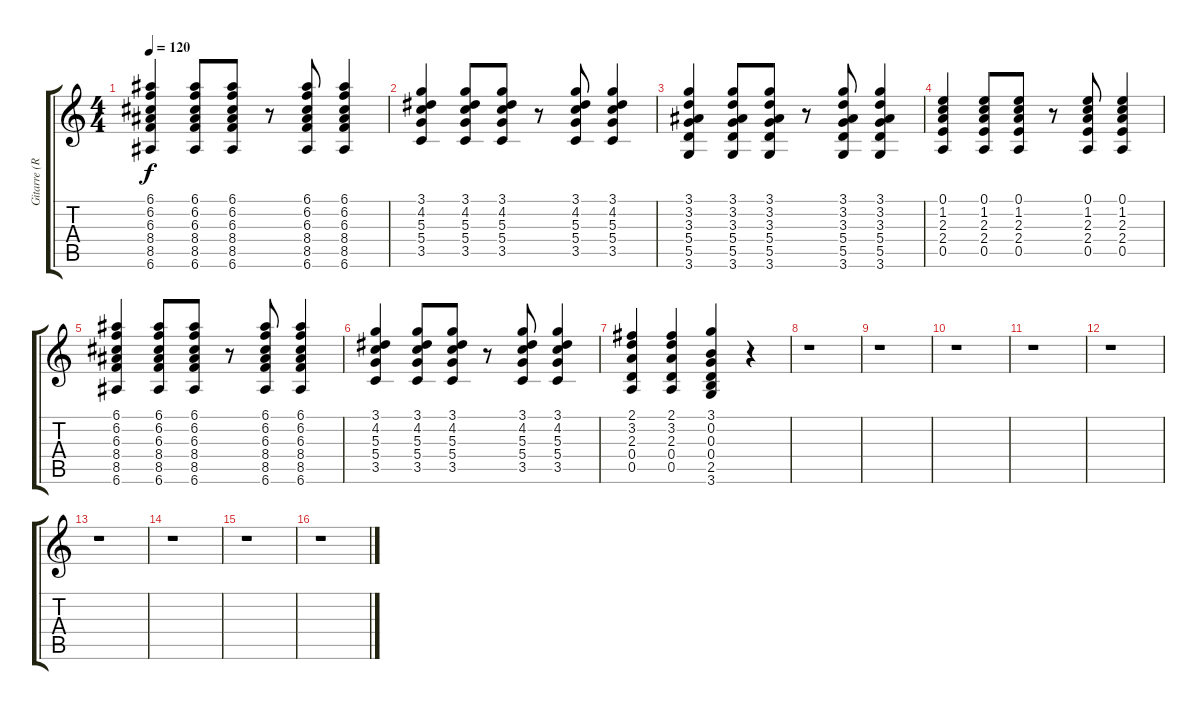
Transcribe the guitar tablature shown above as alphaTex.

\track ("Gitarre (Rytthmus)" "Gitarre (R") {instrument acousticguitarsteel}
\staff {score tabs}
\tuning (E4 B3 G3 D3 A2 E2) {hide}
\ts (4 4)
\tempo 120
\clef g2
\ks c
(6.1 6.2 6.3 8.4 8.5 6.6).4{dy f} (6.1 6.2 6.3 8.4 8.5 6.6).8 (6.1 6.2 6.3 8.4 8.5 6.6).8 r.8 (6.1 6.2 6.3 8.4 8.5 6.6).8 (6.1 6.2 6.3 8.4 8.5 6.6).4 |
(3.1 4.2 5.3 5.4 3.5).4 (3.1 4.2 5.3 5.4 3.5).8 (3.1 4.2 5.3 5.4 3.5).8 r.8 (3.1 4.2 5.3 5.4 3.5).8 (3.1 4.2 5.3 5.4 3.5).4 |
(3.1 3.2 3.3 5.4 5.5 3.6).4 (3.1 3.2 3.3 5.4 5.5 3.6).8 (3.1 3.2 3.3 5.4 5.5 3.6).8 r.8 (3.1 3.2 3.3 5.4 5.5 3.6).8 (3.1 3.2 3.3 5.4 5.5 3.6).4 |
(0.1 1.2 2.3 2.4 0.5).4 (0.1 1.2 2.3 2.4 0.5).8 (0.1 1.2 2.3 2.4 0.5).8 r.8 (0.1 1.2 2.3 2.4 0.5).8 (0.1 1.2 2.3 2.4 0.5).4 |
(6.1 6.2 6.3 8.4 8.5 6.6).4 (6.1 6.2 6.3 8.4 8.5 6.6).8 (6.1 6.2 6.3 8.4 8.5 6.6).8 r.8 (6.1 6.2 6.3 8.4 8.5 6.6).8 (6.1 6.2 6.3 8.4 8.5 6.6).4 |
(3.1 4.2 5.3 5.4 3.5).4 (3.1 4.2 5.3 5.4 3.5).8 (3.1 4.2 5.3 5.4 3.5).8 r.8 (3.1 4.2 5.3 5.4 3.5).8 (3.1 4.2 5.3 5.4 3.5).4 |
(2.1 3.2 2.3 0.4 0.5).4 (2.1 3.2 2.3 0.4 0.5).4 (3.1 0.2 0.3 0.4 2.5 3.6).4 r.4 |
r.1 |
r.1 |
r.1 |
r.1 |
r.1 |
r.1 |
r.1 |
r.1 |
r.1
